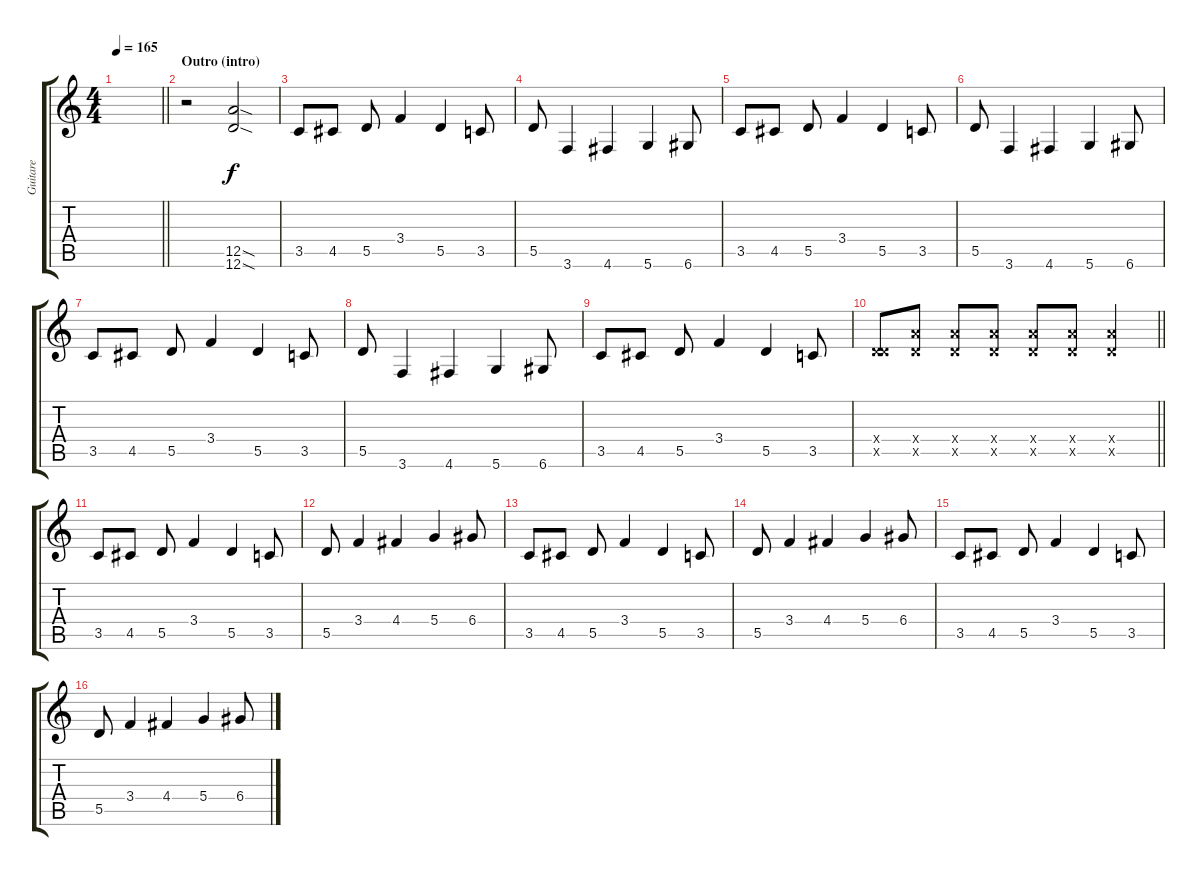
\track ("Guitare" "Guitare") {instrument overdrivenguitar}
\staff {score tabs}
\tuning (E4 B3 G3 D3 A2 D2) {hide}
\ts (4 4)
\tempo 165
\clef g2
\barLineRight lightlight
\ks c
|
\section ("" "Outro (intro)")
r.2 (12.5{sod} 12.6{sod}).2 |
3.5.8 4.5.8 5.5.8 3.4.4 5.5.4 3.5.8 |
5.5.8 3.6.4 4.6.4 5.6.4 6.6.8 |
3.5.8 4.5.8 5.5.8 3.4.4 5.5.4 3.5.8 |
5.5.8 3.6.4 4.6.4 5.6.4 6.6.8 |
3.5.8 4.5.8 5.5.8 3.4.4 5.5.4 3.5.8 |
5.5.8 3.6.4 4.6.4 5.6.4 6.6.8 |
3.5.8 4.5.8 5.5.8 3.4.4 5.5.4 3.5.8 |
\barLineRight lightlight
(0.4{x} 5.5{x}).8 (0.4{x} 12.5{x}).8 (0.4{x} 12.5{x}).8 (0.4{x} 12.5{x}).8 (0.4{x} 12.5{x}).8 (0.4{x} 12.5{x}).8 (0.4{x} 12.5{x}).4 |
3.5.8 4.5.8 5.5.8 3.4.4 5.5.4 3.5.8 |
5.5.8 3.4.4 4.4.4 5.4.4 6.4.8 |
3.5.8 4.5.8 5.5.8 3.4.4 5.5.4 3.5.8 |
5.5.8 3.4.4 4.4.4 5.4.4 6.4.8 |
3.5.8 4.5.8 5.5.8 3.4.4 5.5.4 3.5.8 |
5.5.8 3.4.4 4.4.4 5.4.4 6.4.8
